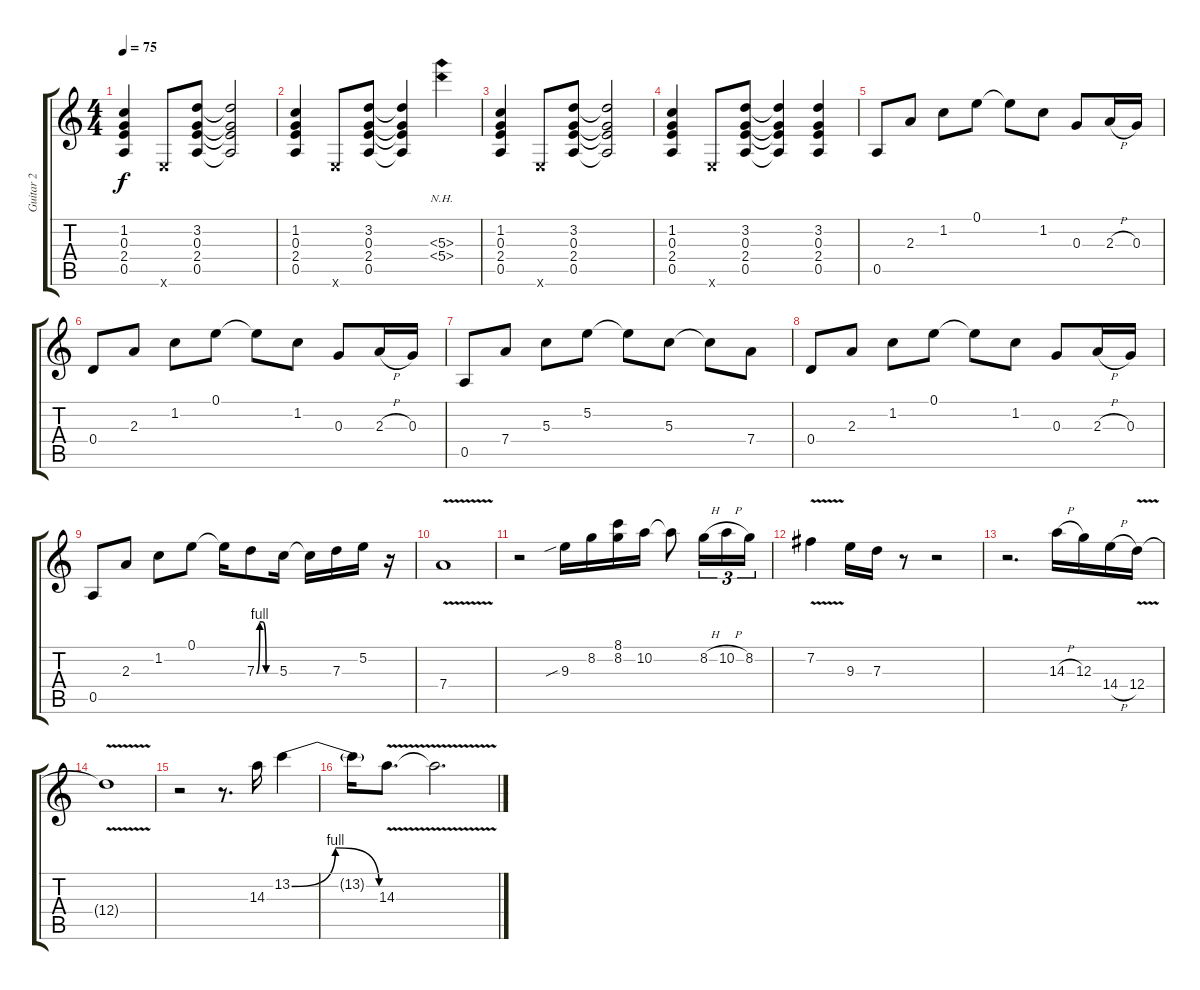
\track ("Guitar 2" "Guitar 2") {instrument overdrivenguitar}
\staff {score tabs}
\tuning (E4 B3 G3 D3 A2 E2) {hide}
\ts (4 4)
\tempo 75
\clef g2
\ks c
(1.2 0.3 2.4 0.5).4{dy f} 0.6{x}.8 (3.2 0.3 2.4 0.5).8 (3.2{t} 0.3{t} 2.4{t} 0.5{t}).2 |
(1.2 0.3 2.4 0.5).4 0.6{x}.8 (3.2 0.3 2.4 0.5).8 (3.2{t} 0.3{t} 2.4{t} 0.5{t}).4 (5.3{nh} 5.4{nh}).4 |
(1.2 0.3 2.4 0.5).4 0.6{x}.8 (3.2 0.3 2.4 0.5).8 (3.2{t} 0.3{t} 2.4{t} 0.5{t}).2 |
(1.2 0.3 2.4 0.5).4 0.6{x}.8 (3.2 0.3 2.4 0.5).8 (3.2{t} 0.3{t} 2.4{t} 0.5{t}).4 (3.2 0.3 2.4 0.5).4 |
0.5.8 2.3.8 1.2.8 0.1.8 0.1{t}.8 1.2.8 0.3.8 2.3{h}.16 0.3.16 |
0.4.8 2.3.8 1.2.8 0.1.8 0.1{t}.8 1.2.8 0.3.8 2.3{h}.16 0.3.16 |
0.5.8 7.4.8 5.3.8 5.2.8 5.2{t}.8 5.3.8 5.3{t}.8 7.4.8 |
0.4.8 2.3.8 1.2.8 0.1.8 0.1{t}.8 1.2.8 0.3.8 2.3{h}.16 0.3.16 |
0.5.8 2.3.8 1.2.8 0.1.8 0.1{t}.16 7.3{be (custom 0 0 10 4 20 4 30 0 60 0)}.8 5.3.16 5.3{t}.16 7.3.16 5.2.16 r.16 |
7.4{v}.1 |
r.2 9.3{sib}.16 8.2.16 (8.1 8.2).16 10.2.16 10.2{t}.8 8.2{h}.16{tu (3 2)} 10.2{h}.16{tu (3 2)} 8.2.16{tu (3 2)} |
7.2{v}.4 9.3.16 7.3.16 r.8 r.2 |
r.2{d} 14.3{h}.16 12.3.16 14.4{h}.16 12.4{v}.16 |
12.4{t}.1 |
r.2 r.8{d} 14.3.16 13.2{be (bendrelease 0 0 15 4 50 4 60 0)}.4 |
13.2{t}.16 14.3{v}.8{d} 14.3{t}.2{d}
